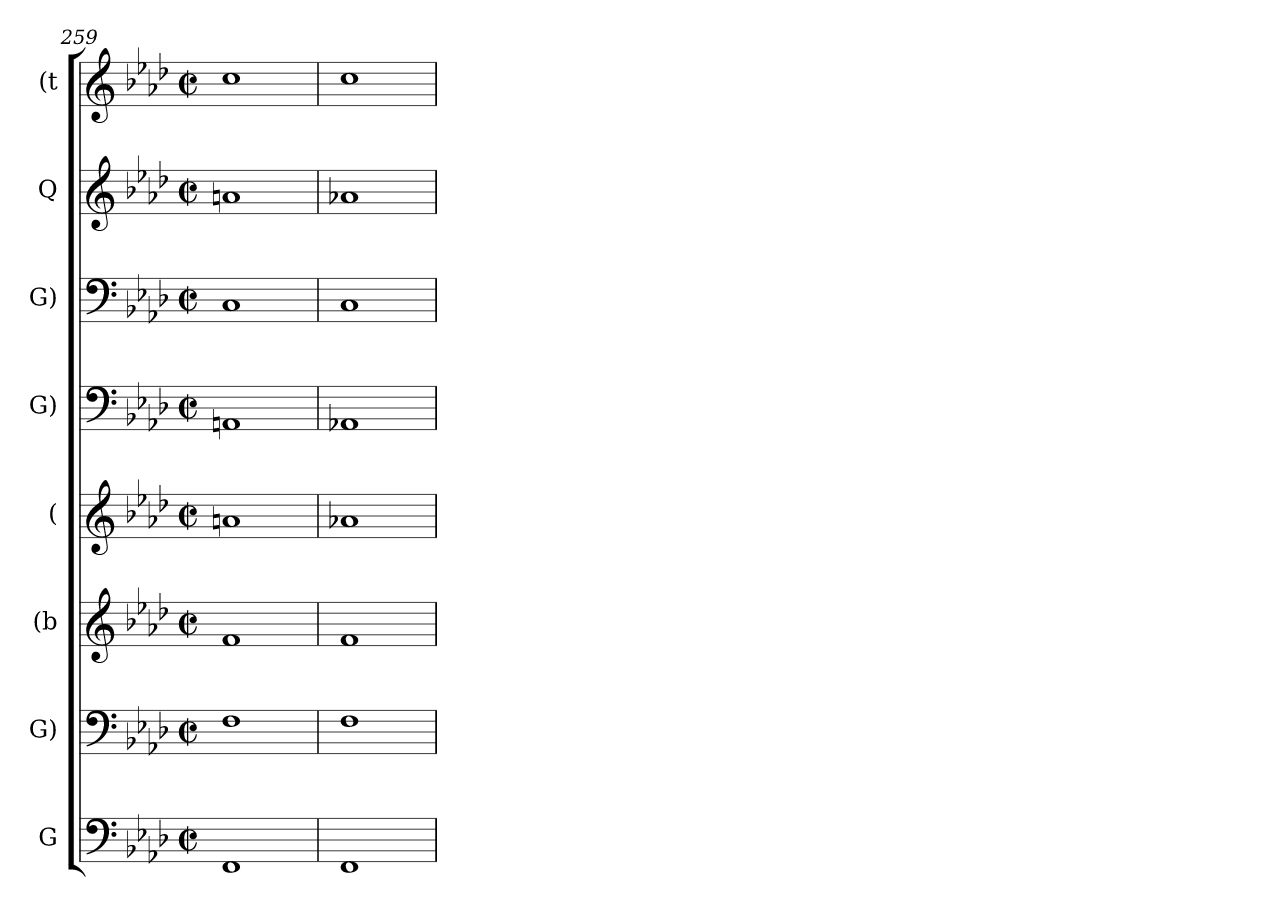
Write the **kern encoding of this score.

**kern	**kern	**kern	**kern	**kern	**kern	**kern	**kern
*part8	*part7	*part6	*part5	*part4	*part3	*part2	*part1
*staff8	*staff7	*staff6	*staff5	*staff4	*staff3	*staff2	*staff1
*I"G	*I"G)	*I"(b	*I"(	*I"G)	*I"G)	*I"Q	*I"(t
!!LO:LB:g=z
*clefF4	*clefF4	*clefG2	*clefG2	*clefF4	*clefF4	*clefG2	*clefG2
*k[b-e-a-d-]	*k[b-e-a-d-]	*k[b-e-a-d-]	*k[b-e-a-d-]	*k[b-e-a-d-]	*k[b-e-a-d-]	*k[b-e-a-d-]	*k[b-e-a-d-]
*M2/2	*M2/2	*M2/2	*M2/2	*M2/2	*M2/2	*M2/2	*M2/2
*met(c|)	*met(c|)	*met(c|)	*met(c|)	*met(c|)	*met(c|)	*met(c|)	*met(c|)
=259	=259	=259	=259	=259	=259	=259	=259
1FFi/	1Fi/	1fi/	1ani/	1AAni/	1Ci/	1ani/	1cci/
=260	=260	=260	=260	=260	=260	=260	=260
1FFi/	1Fi/	1fi/	1a-Xi/	1AA-Xi/	1Ci/	1a-Xi/	1cci/
=	=	=	=	=	=	=	=
*-	*-	*-	*-	*-	*-	*-	*-
